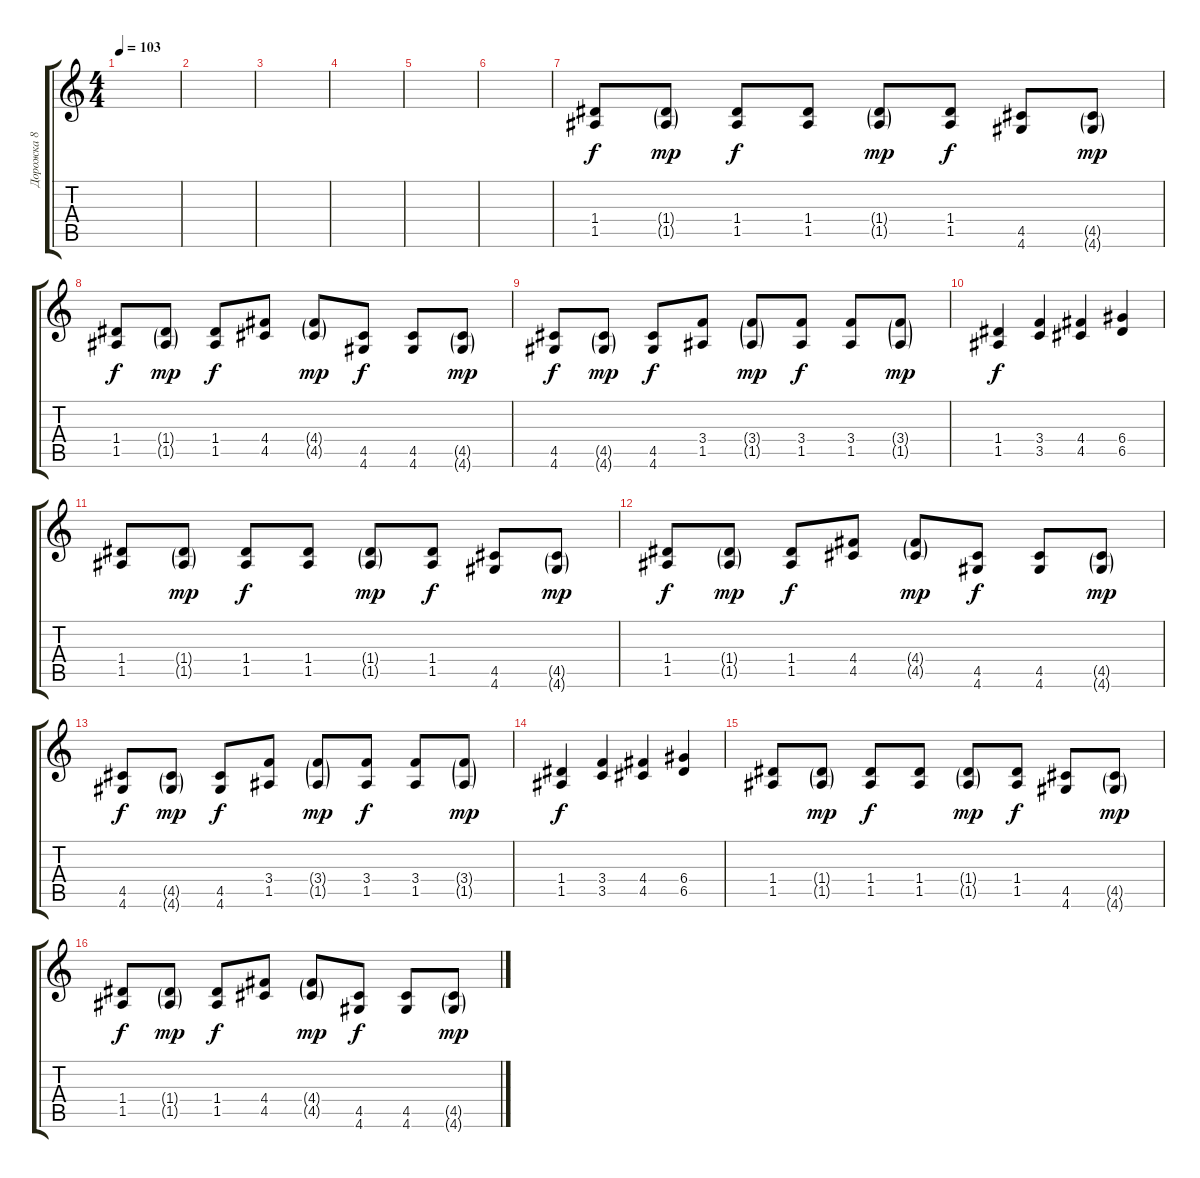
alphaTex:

\track ("Дорожка 8" "Дорожка 8") {instrument distortionguitar}
\staff {score tabs}
\tuning (E4 B3 G3 D3 A2 E2) {hide}
\ts (4 4)
\tempo 103
\clef g2
\ks c
|
|
|
|
|
|
(1.4 1.5).8 (1.4{g} 1.5{g}).8{dy mp} (1.4 1.5).8{dy f} (1.4 1.5).8 (1.4{g} 1.5{g}).8{dy mp} (1.4 1.5).8{dy f} (4.5 4.6).8 (4.5{g} 4.6{g}).8{dy mp} |
(1.4 1.5).8{dy f} (1.4{g} 1.5{g}).8{dy mp} (1.4 1.5).8{dy f} (4.4 4.5).8 (4.4{g} 4.5{g}).8{dy mp} (4.5 4.6).8{dy f} (4.5 4.6).8 (4.5{g} 4.6{g}).8{dy mp} |
(4.5 4.6).8{dy f} (4.5{g} 4.6{g}).8{dy mp} (4.5 4.6).8{dy f} (3.4 1.5).8 (3.4{g} 1.5{g}).8{dy mp} (3.4 1.5).8{dy f} (3.4 1.5).8 (3.4{g} 1.5{g}).8{dy mp} |
(1.4 1.5).4{dy f} (3.4 3.5).4 (4.4 4.5).4 (6.4 6.5).4 |
(1.4 1.5).8 (1.4{g} 1.5{g}).8{dy mp} (1.4 1.5).8{dy f} (1.4 1.5).8 (1.4{g} 1.5{g}).8{dy mp} (1.4 1.5).8{dy f} (4.5 4.6).8 (4.5{g} 4.6{g}).8{dy mp} |
(1.4 1.5).8{dy f} (1.4{g} 1.5{g}).8{dy mp} (1.4 1.5).8{dy f} (4.4 4.5).8 (4.4{g} 4.5{g}).8{dy mp} (4.5 4.6).8{dy f} (4.5 4.6).8 (4.5{g} 4.6{g}).8{dy mp} |
(4.5 4.6).8{dy f} (4.5{g} 4.6{g}).8{dy mp} (4.5 4.6).8{dy f} (3.4 1.5).8 (3.4{g} 1.5{g}).8{dy mp} (3.4 1.5).8{dy f} (3.4 1.5).8 (3.4{g} 1.5{g}).8{dy mp} |
(1.4 1.5).4{dy f} (3.4 3.5).4 (4.4 4.5).4 (6.4 6.5).4 |
(1.4 1.5).8 (1.4{g} 1.5{g}).8{dy mp} (1.4 1.5).8{dy f} (1.4 1.5).8 (1.4{g} 1.5{g}).8{dy mp} (1.4 1.5).8{dy f} (4.5 4.6).8 (4.5{g} 4.6{g}).8{dy mp} |
(1.4 1.5).8{dy f} (1.4{g} 1.5{g}).8{dy mp} (1.4 1.5).8{dy f} (4.4 4.5).8 (4.4{g} 4.5{g}).8{dy mp} (4.5 4.6).8{dy f} (4.5 4.6).8 (4.5{g} 4.6{g}).8{dy mp}
